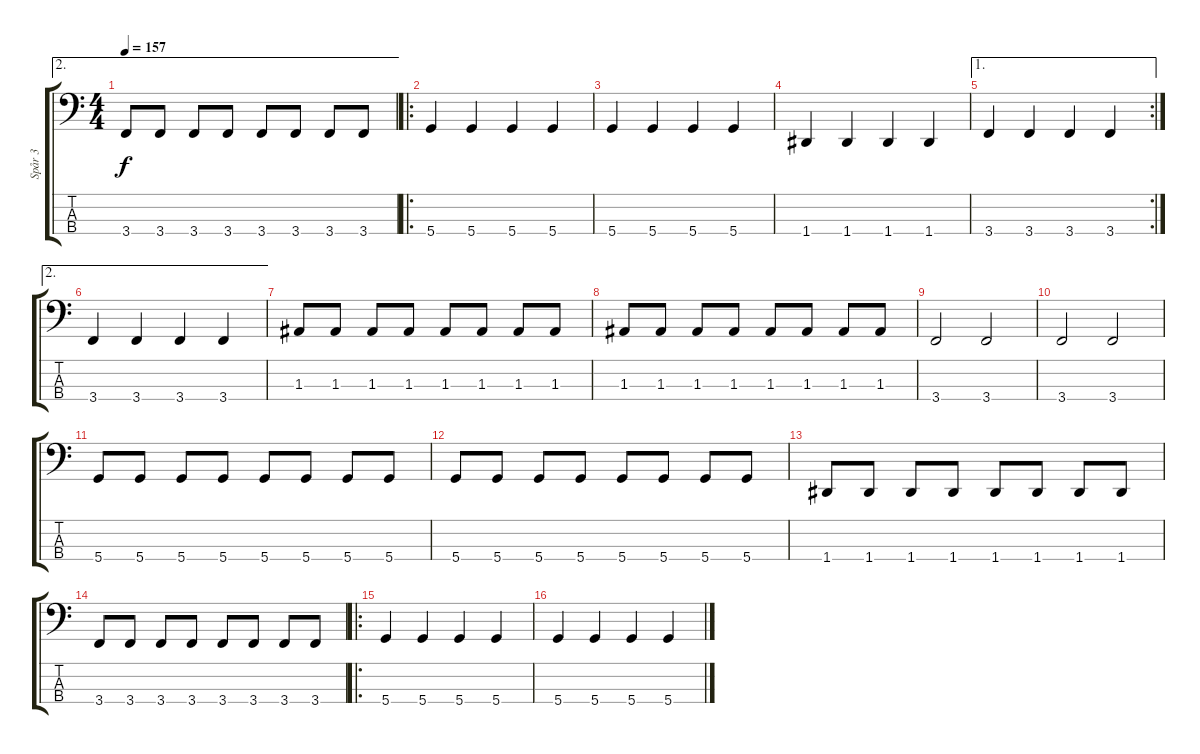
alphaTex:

\track ("Spår 3" "Spår 3") {instrument electricbasspick}
\staff {score tabs}
\tuning (G2 D2 A1 D1) {hide}
\ae 2
\ts (4 4)
\tempo 157
\clef f4
\ks c
3.4.8{dy f} 3.4.8 3.4.8 3.4.8 3.4.8 3.4.8 3.4.8 3.4.8 |
\ro
5.4.4 5.4.4 5.4.4 5.4.4 |
5.4.4 5.4.4 5.4.4 5.4.4 |
1.4.4 1.4.4 1.4.4 1.4.4 |
\ae 1
\rc 2
3.4.4 3.4.4 3.4.4 3.4.4 |
\ae 2
3.4.4 3.4.4 3.4.4 3.4.4 |
1.3.8 1.3.8 1.3.8 1.3.8 1.3.8 1.3.8 1.3.8 1.3.8 |
1.3.8 1.3.8 1.3.8 1.3.8 1.3.8 1.3.8 1.3.8 1.3.8 |
3.4.2 3.4.2 |
3.4.2 3.4.2 |
5.4.8 5.4.8 5.4.8 5.4.8 5.4.8 5.4.8 5.4.8 5.4.8 |
5.4.8 5.4.8 5.4.8 5.4.8 5.4.8 5.4.8 5.4.8 5.4.8 |
1.4.8 1.4.8 1.4.8 1.4.8 1.4.8 1.4.8 1.4.8 1.4.8 |
3.4.8 3.4.8 3.4.8 3.4.8 3.4.8 3.4.8 3.4.8 3.4.8 |
\ro
5.4.4 5.4.4 5.4.4 5.4.4 |
5.4.4 5.4.4 5.4.4 5.4.4
